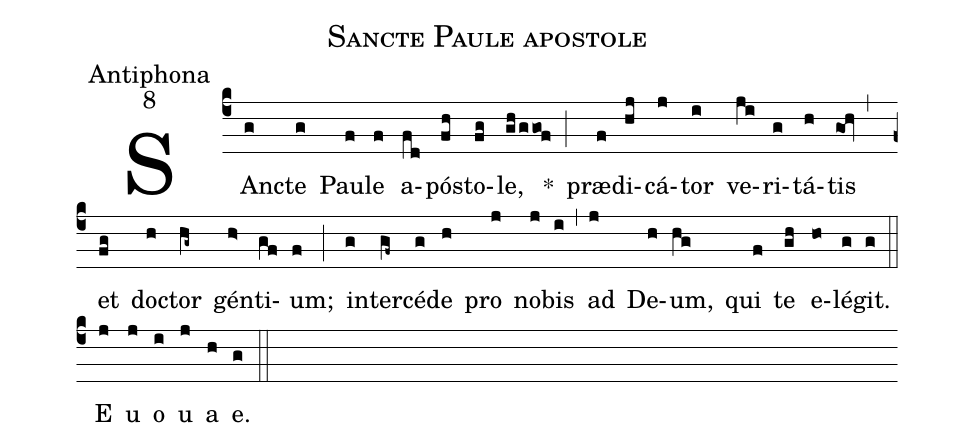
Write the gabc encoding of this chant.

name:Sancte Paule apostole;
office-part:Antiphona;
mode:8;
%%
(c4) SAnc(g)te(g) Pau(f)le(f) a(fd)pós(fh)to(fg)le,(gh/ggof) *(;)
præ(f)di(hj)cá(j)tor(i) ve(ji)ri(g)tá(h)tis(goh) (,)
et(fg) doc(h)tor(hg~) gén(h>)ti(gf)um;(f) (;)
in(g)ter(gf~)cé(g)de(h) pro(j) no(j)bis(i) (,)
ad(j) De(h)um,(hg) qui(f) te(gh) e(ho)lé(g)git.(g) (::)
<eu>E(j) u(j) o(i) u(j) a(h) e.</eu>(g) (::)
